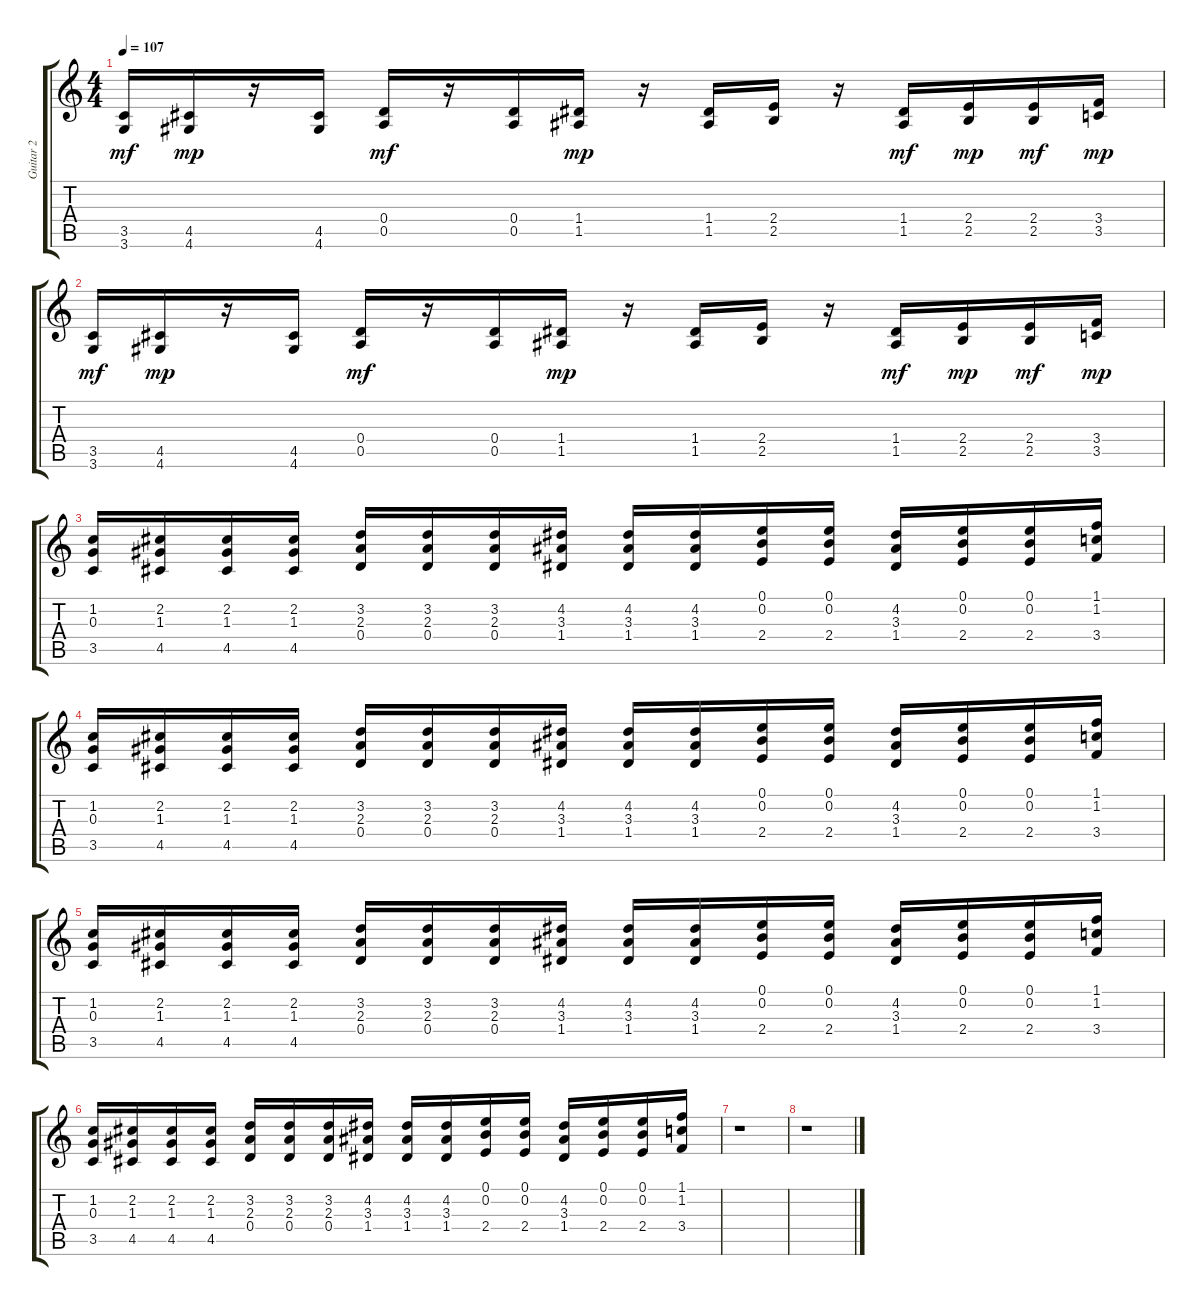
\track ("Guitar 2" "Guitar 2") {instrument distortionguitar}
\staff {score tabs}
\tuning (E4 B3 G3 D3 A2 E2) {hide}
\ts (4 4)
\tempo 107
\clef g2
\ks c
(3.5 3.6).16{dy mf} (4.5 4.6).16{dy mp} r.16 (4.5 4.6).16 (0.4 0.5).16{dy mf} r.16 (0.4 0.5).16 (1.4 1.5).16{dy mp} r.16 (1.4 1.5).16 (2.4 2.5).16 r.16 (1.4 1.5).16{dy mf} (2.4 2.5).16{dy mp} (2.4 2.5).16{dy mf} (3.4 3.5).16{dy mp} |
(3.5 3.6).16{dy mf} (4.5 4.6).16{dy mp} r.16 (4.5 4.6).16 (0.4 0.5).16{dy mf} r.16 (0.4 0.5).16 (1.4 1.5).16{dy mp} r.16 (1.4 1.5).16 (2.4 2.5).16 r.16 (1.4 1.5).16{dy mf} (2.4 2.5).16{dy mp} (2.4 2.5).16{dy mf} (3.4 3.5).16{dy mp} |
(1.2 0.3 3.5).16 (2.2 1.3 4.5).16 (2.2 1.3 4.5).16 (2.2 1.3 4.5).16 (3.2 2.3 0.4).16 (3.2 2.3 0.4).16 (3.2 2.3 0.4).16 (4.2 3.3 1.4).16 (4.2 3.3 1.4).16 (4.2 3.3 1.4).16 (0.1 0.2 2.4).16 (0.1 0.2 2.4).16 (4.2 3.3 1.4).16 (0.1 0.2 2.4).16 (0.1 0.2 2.4).16 (1.1 1.2 3.4).16 |
(1.2 0.3 3.5).16 (2.2 1.3 4.5).16 (2.2 1.3 4.5).16 (2.2 1.3 4.5).16 (3.2 2.3 0.4).16 (3.2 2.3 0.4).16 (3.2 2.3 0.4).16 (4.2 3.3 1.4).16 (4.2 3.3 1.4).16 (4.2 3.3 1.4).16 (0.1 0.2 2.4).16 (0.1 0.2 2.4).16 (4.2 3.3 1.4).16 (0.1 0.2 2.4).16 (0.1 0.2 2.4).16 (1.1 1.2 3.4).16 |
(1.2 0.3 3.5).16 (2.2 1.3 4.5).16 (2.2 1.3 4.5).16 (2.2 1.3 4.5).16 (3.2 2.3 0.4).16 (3.2 2.3 0.4).16 (3.2 2.3 0.4).16 (4.2 3.3 1.4).16 (4.2 3.3 1.4).16 (4.2 3.3 1.4).16 (0.1 0.2 2.4).16 (0.1 0.2 2.4).16 (4.2 3.3 1.4).16 (0.1 0.2 2.4).16 (0.1 0.2 2.4).16 (1.1 1.2 3.4).16 |
(1.2 0.3 3.5).16 (2.2 1.3 4.5).16 (2.2 1.3 4.5).16 (2.2 1.3 4.5).16 (3.2 2.3 0.4).16 (3.2 2.3 0.4).16 (3.2 2.3 0.4).16 (4.2 3.3 1.4).16 (4.2 3.3 1.4).16 (4.2 3.3 1.4).16 (0.1 0.2 2.4).16 (0.1 0.2 2.4).16 (4.2 3.3 1.4).16 (0.1 0.2 2.4).16 (0.1 0.2 2.4).16 (1.1 1.2 3.4).16 |
r.1 |
r.1
